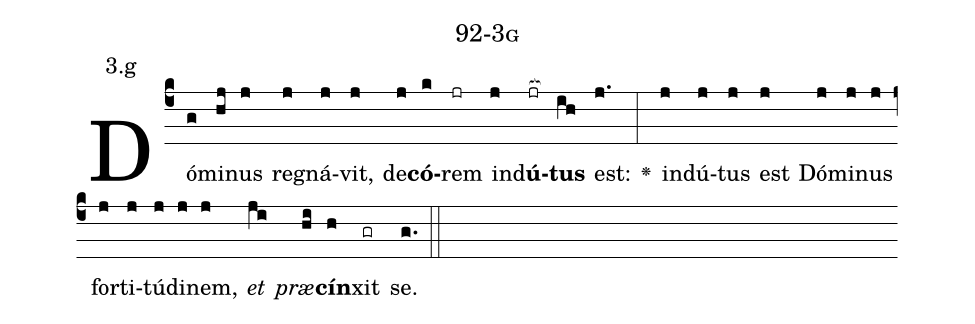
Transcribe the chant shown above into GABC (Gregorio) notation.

name: 92-3g;
annotation: 3.g;
%%
(c4)Dó(g)mi(hj)nus(j) re(j)gná(j)vit,(j) de(j)<b>có</b>(k)rem(jr) ind(j)<b>ú</b>(jr[ocb:1{])<b>tus</b>(ih[ocb:0}]) est:(j.) <v>\greheightstar</v>(:) ind(j)ú(j)tus(j) est(j) Dó(j)mi(j)nus(j) for(j)ti(j)tú(j)di(j)nem,(j) <i>et</i>(ji) <i>præ</i>(hi)<b>cín</b>(h)xit(gr) se.(g.) (::)


%E(j) u(j) o(ji) u(hi) a(h) e.(g.) (::)
